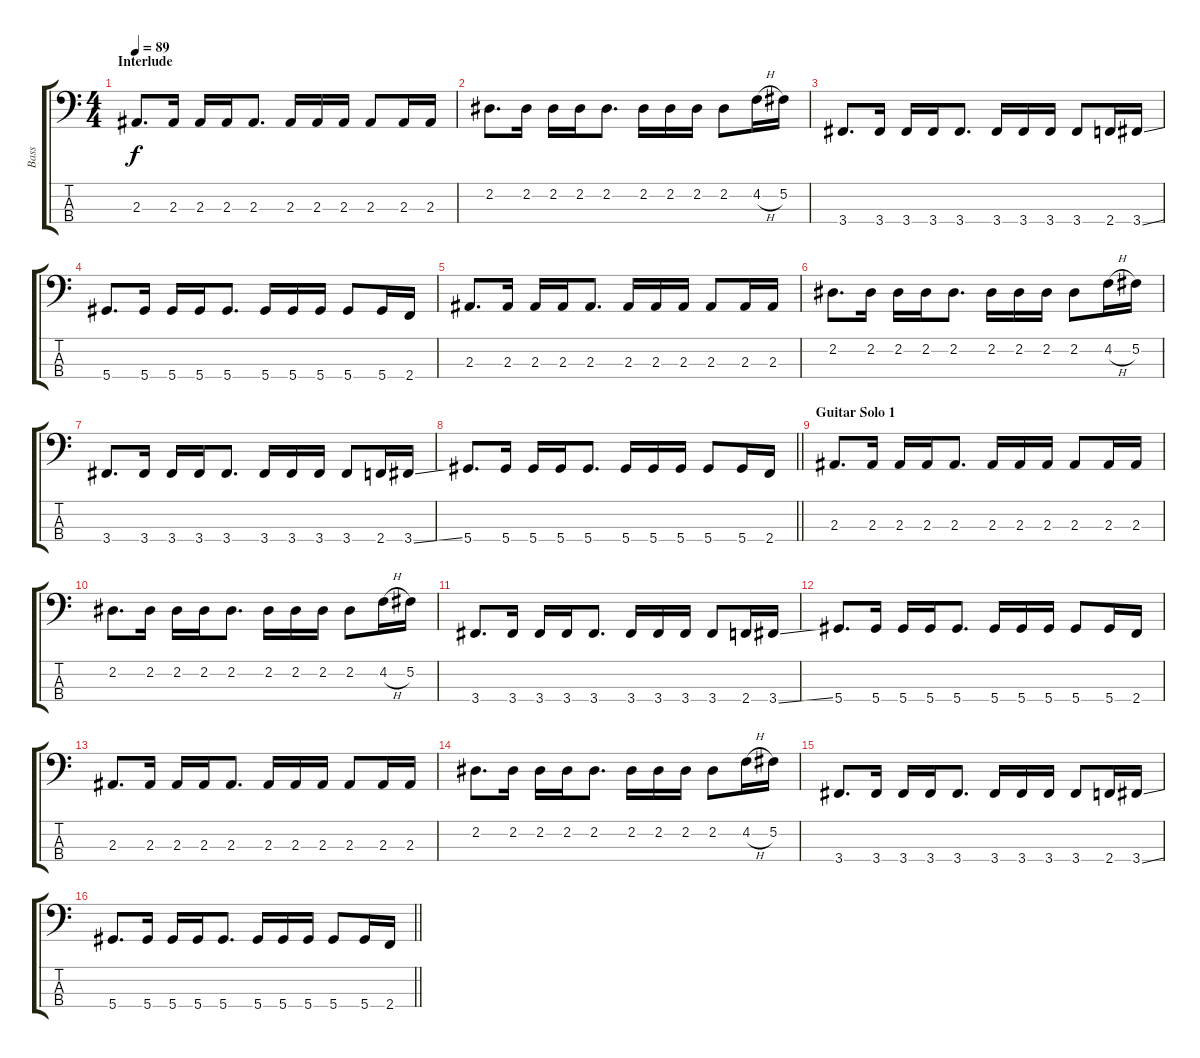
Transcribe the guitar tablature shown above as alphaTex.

\track ("Bass" "Bass") {instrument electricbassfinger}
\staff {score tabs}
\tuning (Gb2 Db2 Ab1 Eb1) {hide}
\ts (4 4)
\section ("" "Interlude")
\tempo 89
\clef f4
\ks c
2.3.8{d dy f instrument electricbassfinger} 2.3.16 2.3.16 2.3.16 2.3.8{d} 2.3.16 2.3.16 2.3.16 2.3.8 2.3.16 2.3.16 |
2.2.8{d} 2.2.16 2.2.16 2.2.16 2.2.8{d} 2.2.16 2.2.16 2.2.16 2.2.8 4.2{h}.16 5.2.16 |
3.4.8{d} 3.4.16 3.4.16 3.4.16 3.4.8{d} 3.4.16 3.4.16 3.4.16 3.4.8 2.4.16 3.4{ss}.16 |
5.4.8{d} 5.4.16 5.4.16 5.4.16 5.4.8{d} 5.4.16 5.4.16 5.4.16 5.4.8 5.4.16 2.4.16 |
2.3.8{d} 2.3.16 2.3.16 2.3.16 2.3.8{d} 2.3.16 2.3.16 2.3.16 2.3.8 2.3.16 2.3.16 |
2.2.8{d} 2.2.16 2.2.16 2.2.16 2.2.8{d} 2.2.16 2.2.16 2.2.16 2.2.8 4.2{h}.16 5.2.16 |
3.4.8{d} 3.4.16 3.4.16 3.4.16 3.4.8{d} 3.4.16 3.4.16 3.4.16 3.4.8 2.4.16 3.4{ss}.16 |
\barLineRight lightlight
5.4.8{d} 5.4.16 5.4.16 5.4.16 5.4.8{d} 5.4.16 5.4.16 5.4.16 5.4.8 5.4.16 2.4.16 |
\section ("" "Guitar Solo 1")
2.3.8{d} 2.3.16 2.3.16 2.3.16 2.3.8{d} 2.3.16 2.3.16 2.3.16 2.3.8 2.3.16 2.3.16 |
2.2.8{d} 2.2.16 2.2.16 2.2.16 2.2.8{d} 2.2.16 2.2.16 2.2.16 2.2.8 4.2{h}.16 5.2.16 |
3.4.8{d} 3.4.16 3.4.16 3.4.16 3.4.8{d} 3.4.16 3.4.16 3.4.16 3.4.8 2.4.16 3.4{ss}.16 |
5.4.8{d} 5.4.16 5.4.16 5.4.16 5.4.8{d} 5.4.16 5.4.16 5.4.16 5.4.8 5.4.16 2.4.16 |
2.3.8{d} 2.3.16 2.3.16 2.3.16 2.3.8{d} 2.3.16 2.3.16 2.3.16 2.3.8 2.3.16 2.3.16 |
2.2.8{d} 2.2.16 2.2.16 2.2.16 2.2.8{d} 2.2.16 2.2.16 2.2.16 2.2.8 4.2{h}.16 5.2.16 |
3.4.8{d} 3.4.16 3.4.16 3.4.16 3.4.8{d} 3.4.16 3.4.16 3.4.16 3.4.8 2.4.16 3.4{ss}.16 |
\barLineRight lightlight
5.4.8{d} 5.4.16 5.4.16 5.4.16 5.4.8{d} 5.4.16 5.4.16 5.4.16 5.4.8 5.4.16 2.4.16
